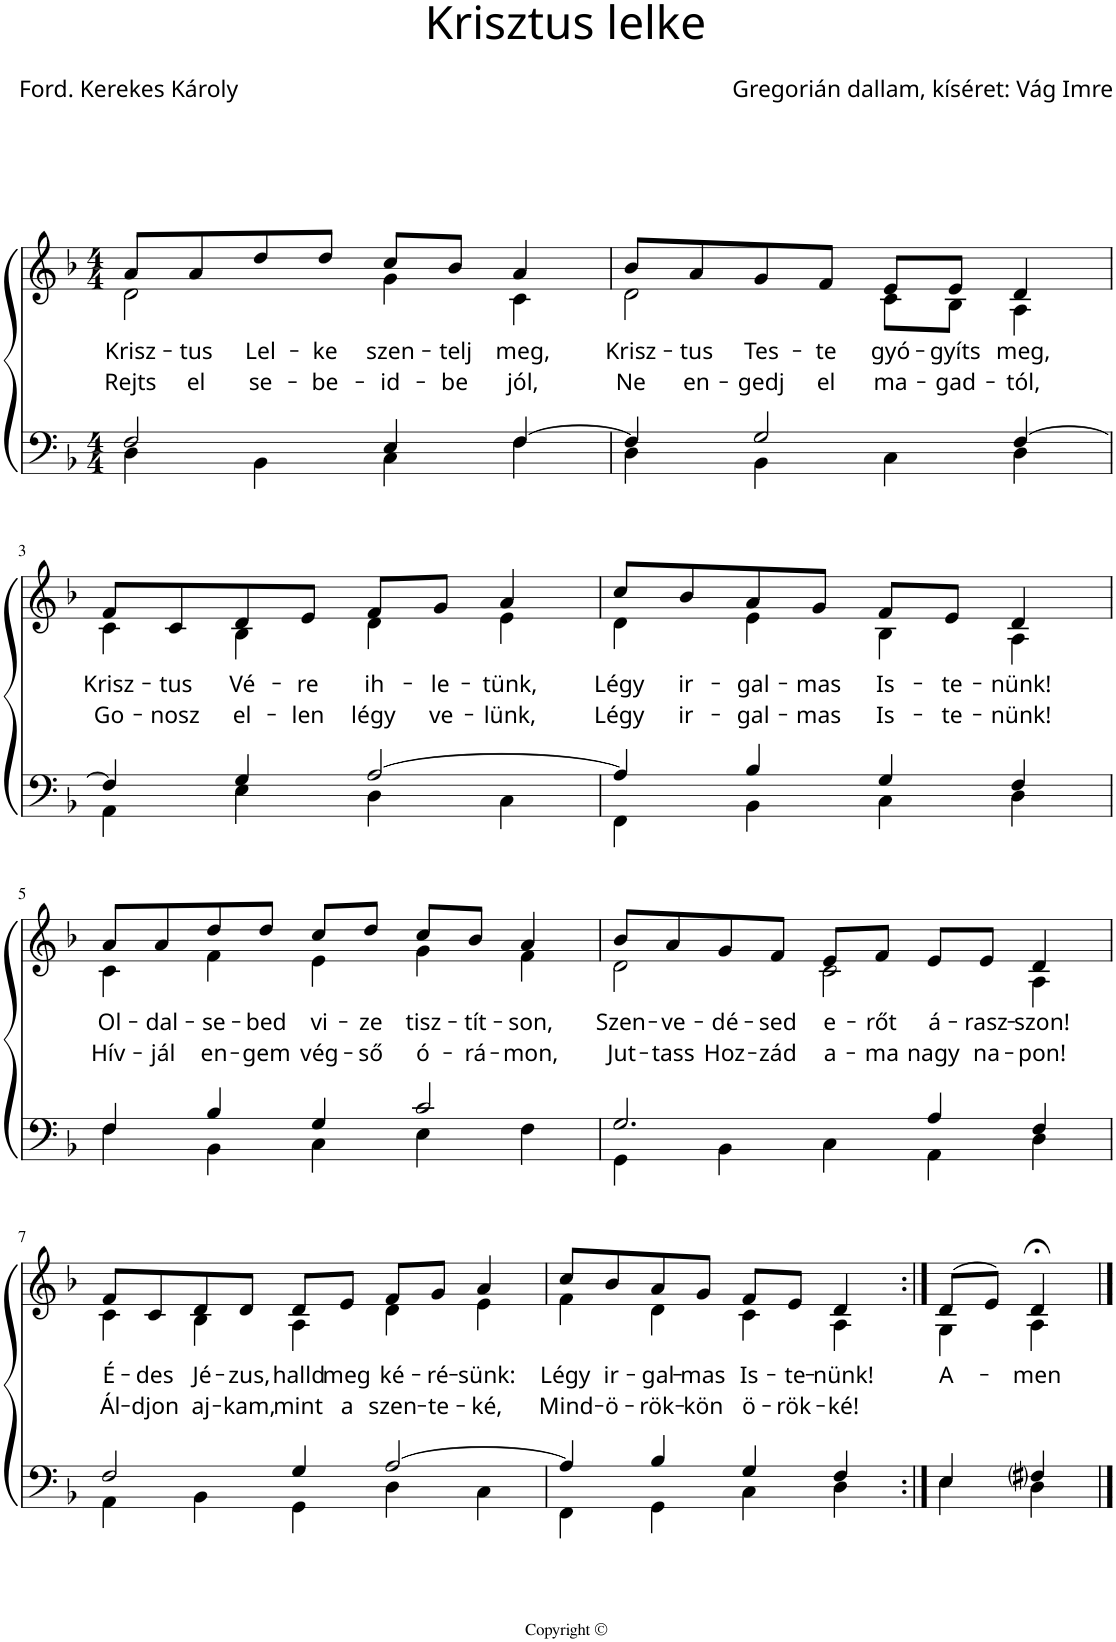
**kern	**kern	**text	**text
*part1	*part1	*part1	*part1
*staff2	*staff1	*staff1	*staff1
*I"P1	*	*	*
*clefF4	*clefG2	*	*
*k[b-]	*k[b-]	*	*
*M4/4	*M4/4	*	*
=1	=1	=1	=1
*^	*	*	*
!	!	!	!LO:LY:b	!LO:LY:b
*	*	*^	*	*
2F/	4D\	8a/L	2d\	Krisz-	Rejts
!	!	!	!	!LO:LY:b	!LO:LY:b
.	.	8a/	.	-tus	el
!	!	!	!	!LO:LY:b	!LO:LY:b
.	4BB-\	8dd/	.	Lel-	se-
!	!	!	!	!LO:LY:b	!LO:LY:b
.	.	8dd/J	.	-ke	-be-
!	!	!	!	!LO:LY:b	!LO:LY:b
4E/	4C\	8cc/L	4g\	szen-	-id-
!	!	!	!	!LO:LY:b	!LO:LY:b
.	.	8b-/J	.	-telj	-be
!	!	!	!	!LO:LY:b	!LO:LY:b
[4F/	4F\	4a/	4c\	meg,	jól,
=2	=2	=2	=2	=2	=2
!	!	!	!	!LO:LY:b	!LO:LY:b
4F/]	4D\	8b-/L	2d\	Krisz-	Ne
!	!	!	!	!LO:LY:b	!LO:LY:b
.	.	8a/	.	-tus	en-
!	!	!	!	!LO:LY:b	!LO:LY:b
2G/	4BB-\	8g/	.	Tes-	-gedj
!	!	!	!	!LO:LY:b	!LO:LY:b
.	.	8f/J	.	-te	el
!	!	!	!	!LO:LY:b	!LO:LY:b
.	4C\	8e/L	8c\L	gyó-	ma-
!	!	!	!	!LO:LY:b	!LO:LY:b
.	.	8e/J	8B-\J	-gyíts	-gad-
!	!	!	!	!LO:LY:b	!LO:LY:b
[4F/	4D\	4d/	4A\	meg,	-tól,
!!LO:LB:g=z	!!
=3	=3	=3	=3	=3	=3
!	!	!	!	!LO:LY:b	!LO:LY:b
4F/]	4AA\	8f/L	4c\	Krisz-	Go-
!	!	!	!	!LO:LY:b	!LO:LY:b
.	.	8c/	.	-tus	-nosz
!	!	!	!	!LO:LY:b	!LO:LY:b
4G/	4E\	8d/	4B-\	Vé-	el-
!	!	!	!	!LO:LY:b	!LO:LY:b
.	.	8e/J	.	-re	-len
!	!	!	!	!LO:LY:b	!LO:LY:b
[2A/	4D\	8f/L	4d\	ih-	légy
!	!	!	!	!LO:LY:b	!LO:LY:b
.	.	8g/J	.	-le-	ve-
!	!	!	!	!LO:LY:b	!LO:LY:b
.	4C\	4a/	4e\	-tünk,	-lünk,
=4	=4	=4	=4	=4	=4
!	!	!	!	!LO:LY:b	!LO:LY:b
4A/]	4FF\	8cc/L	4d\	Légy	Légy
!	!	!	!	!LO:LY:b	!LO:LY:b
.	.	8b-/	.	ir-	ir-
!	!	!	!	!LO:LY:b	!LO:LY:b
4B-/	4BB-\	8a/	4e\	-gal-	-gal-
!	!	!	!	!LO:LY:b	!LO:LY:b
.	.	8g/J	.	-mas	-mas
!	!	!	!	!LO:LY:b	!LO:LY:b
4G/	4C\	8f/L	4B-\	Is-	Is-
!	!	!	!	!LO:LY:b	!LO:LY:b
.	.	8e/J	.	-te-	-te-
!	!	!	!	!LO:LY:b	!LO:LY:b
4F/	4D\	4d/	4A\	-nünk!	-nünk!
!!LO:LB:g=z	!!
=5	=5	=5	=5	=5	=5
!	!	!	!	!LO:LY:b	!LO:LY:b
4F/	4F\	8a/L	4c\	Ol-	Hív-
!	!	!	!	!LO:LY:b	!LO:LY:b
.	.	8a/	.	-dal-	-jál
!	!	!	!	!LO:LY:b	!LO:LY:b
4B-/	4BB-\	8dd/	4f\	-se-	en-
!	!	!	!	!LO:LY:b	!LO:LY:b
.	.	8dd/J	.	-bed	-gem
!	!	!	!	!LO:LY:b	!LO:LY:b
4G/	4C\	8cc/L	4e\	vi-	vég-
!	!	!	!	!LO:LY:b	!LO:LY:b
.	.	8dd/J	.	-ze	-ső
!	!	!	!	!LO:LY:b	!LO:LY:b
[4c/	4E\	8cc/L	4g\	tisz-	ó-
!	!	!	!	!LO:LY:b	!LO:LY:b
.	.	8b-/J	.	-tít-	-rá-
!	!	!	!	!LO:LY:b	!LO:LY:b
4ryy	4F\	4a/	4f\	-son,	-mon,
=6	=6	=6	=6	=6	=6
!	!	!	!	!LO:LY:b	!LO:LY:b
2.G/	4GG\	8b-/L	2d\	Szen-	Jut-
!	!	!	!	!LO:LY:b	!LO:LY:b
.	.	8a/	.	-ve-	-tass
!	!	!	!	!LO:LY:b	!LO:LY:b
.	4BB-\	8g/	.	-dé-	Hoz-
!	!	!	!	!LO:LY:b	!LO:LY:b
.	.	8f/J	.	-sed	-zád
!	!	!	!	!LO:LY:b	!LO:LY:b
.	4C\	8e/L	2c\	e-	a-
!	!	!	!	!LO:LY:b	!LO:LY:b
.	.	8f/J	.	-rőt	-ma
!	!	!	!	!LO:LY:b	!LO:LY:b
4c/]	4AA\	8e/L	.	á-	nagy
!	!	!	!	!LO:LY:b	!LO:LY:b
.	.	8e/J	.	-rasz-	na-
!	!	!	!	!LO:LY:b	!LO:LY:b
4A/	4D\	4d/	4A\	-szon!	-pon!
4F/	4ryy	4ryy	4ryy	.	.
!!LO:LB:g=z	!!
=7	=7	=7	=7	=7	=7
!	!	!	!	!LO:LY:b	!LO:LY:b
2F/	4AA\	8f/L	4c\	É-	Ál-
!	!	!	!	!LO:LY:b	!LO:LY:b
.	.	8c/	.	-des	-djon
!	!	!	!	!LO:LY:b	!LO:LY:b
.	4BB-\	8d/	4B-\	Jé-	aj-
!	!	!	!	!LO:LY:b	!LO:LY:b
.	.	8d/J	.	-zus,	-kam,
!	!	!	!	!LO:LY:b	!LO:LY:b
4G/	4GG\	8d/L	4A\	halld	mint
!	!	!	!	!LO:LY:b	!LO:LY:b
.	.	8e/J	.	meg	a
!	!	!	!	!LO:LY:b	!LO:LY:b
[4A/	4D\	8f/L	4d\	ké-	szen-
!	!	!	!	!LO:LY:b	!LO:LY:b
.	.	8g/J	.	-ré-	-te-
!	!	!	!	!LO:LY:b	!LO:LY:b
4ryy	4C\	4a/	4e\	-sünk:	-ké,
=8	=8	=8	=8	=8	=8
!	!	!	!	!LO:LY:b	!LO:LY:b
4A/]	4FF\	8cc/L	4f\	Légy	Mind-
!	!	!	!	!LO:LY:b	!LO:LY:b
.	.	8b-/	.	ir-	-ö-
!	!	!	!	!LO:LY:b	!LO:LY:b
4A/_	4GG\	8a/	4d\	-gal-	-rök-
!	!	!	!	!LO:LY:b	!LO:LY:b
.	.	8g/J	.	-mas	-kön
!	!	!	!	!LO:LY:b	!LO:LY:b
4B-/	4C\	8f/L	4c\	Is-	ö-
!	!	!	!	!LO:LY:b	!LO:LY:b
.	.	8e/J	.	-te-	-rök-
!	!	!	!	!LO:LY:b	!LO:LY:b
4G/	4D\	4d/	4A\	-nünk!	-ké!
4F/	4ryy	4ryy	4ryy	.	.
=9:|!	=9:|!	=9:|!	=9:|!	=9:|!	=9:|!
!	!	!	!	!LO:LY:b	!
4E/	4E\	(8d/L	4G\	A-	.
.	.	8e/J)	.	.	.
!	!	!	!	!LO:LY:b	!
4F#i/	4D\	4d;</	4A\	-men	.
*v	*v	*	*	*	*
*	*v	*v	*	*
==	==	==	==
*-	*-	*-	*-
